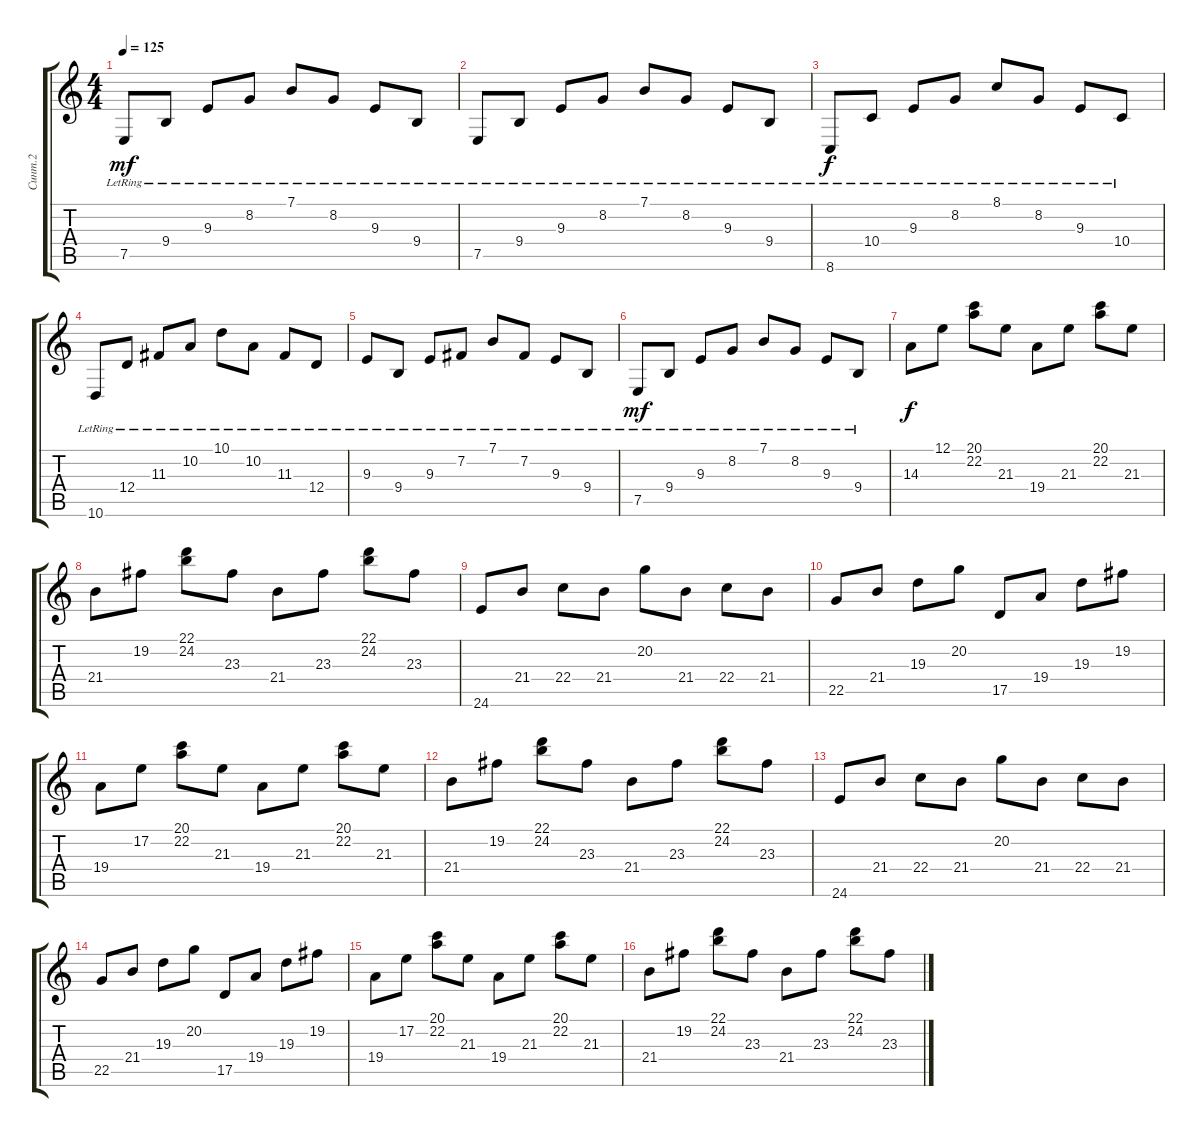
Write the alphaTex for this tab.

\track ("Синт.2" "Синт.2") {instrument vibraphone}
\staff {score tabs}
\tuning (E4 B3 G3 D3 A2 E2) {hide}
\ts (4 4)
\tempo 125
\clef g2
\ks c
7.5{lr}.8{dy mf} 9.4{lr}.8 9.3{lr}.8 8.2{lr}.8 7.1{lr}.8 8.2{lr}.8 9.3{lr}.8 9.4{lr}.8 |
7.5{lr}.8 9.4{lr}.8 9.3{lr}.8 8.2{lr}.8 7.1{lr}.8 8.2{lr}.8 9.3{lr}.8 9.4{lr}.8 |
8.6{lr}.8{dy f} 10.4{lr}.8 9.3{lr}.8 8.2{lr}.8 8.1{lr}.8 8.2{lr}.8 9.3{lr}.8 10.4{lr}.8 |
10.6{lr}.8 12.4{lr}.8 11.3{lr}.8 10.2{lr}.8 10.1{lr}.8 10.2{lr}.8 11.3{lr}.8 12.4{lr}.8 |
9.3{lr}.8 9.4{lr}.8 9.3{lr}.8 7.2{lr}.8 7.1{lr}.8 7.2{lr}.8 9.3{lr}.8 9.4{lr}.8 |
7.5{lr}.8{dy mf} 9.4{lr}.8 9.3{lr}.8 8.2{lr}.8 7.1{lr}.8 8.2{lr}.8 9.3{lr}.8 9.4{lr}.8 |
14.3.8{dy f volume 8 balance 0 instrument drawbarorgan} 12.1.8 (20.1 22.2).8 21.3.8 19.4.8 21.3.8 (20.1 22.2).8 21.3.8 |
21.4.8 19.2.8 (22.1 24.2).8 23.3.8 21.4.8 23.3.8 (22.1 24.2).8 23.3.8 |
24.6.8 21.4.8 22.4.8 21.4.8 20.2.8 21.4.8 22.4.8 21.4.8 |
22.5.8 21.4.8 19.3.8 20.2.8 17.5.8 19.4.8 19.3.8 19.2.8 |
19.4.8 17.2.8 (20.1 22.2).8 21.3.8 19.4.8 21.3.8 (20.1 22.2).8 21.3.8 |
21.4.8 19.2.8 (22.1 24.2).8 23.3.8 21.4.8 23.3.8 (22.1 24.2).8 23.3.8 |
24.6.8 21.4.8 22.4.8 21.4.8 20.2.8 21.4.8 22.4.8 21.4.8 |
22.5.8 21.4.8 19.3.8 20.2.8 17.5.8 19.4.8 19.3.8 19.2.8 |
19.4.8 17.2.8 (20.1 22.2).8 21.3.8 19.4.8 21.3.8 (20.1 22.2).8 21.3.8 |
21.4.8 19.2.8 (22.1 24.2).8 23.3.8 21.4.8 23.3.8 (22.1 24.2).8 23.3.8
